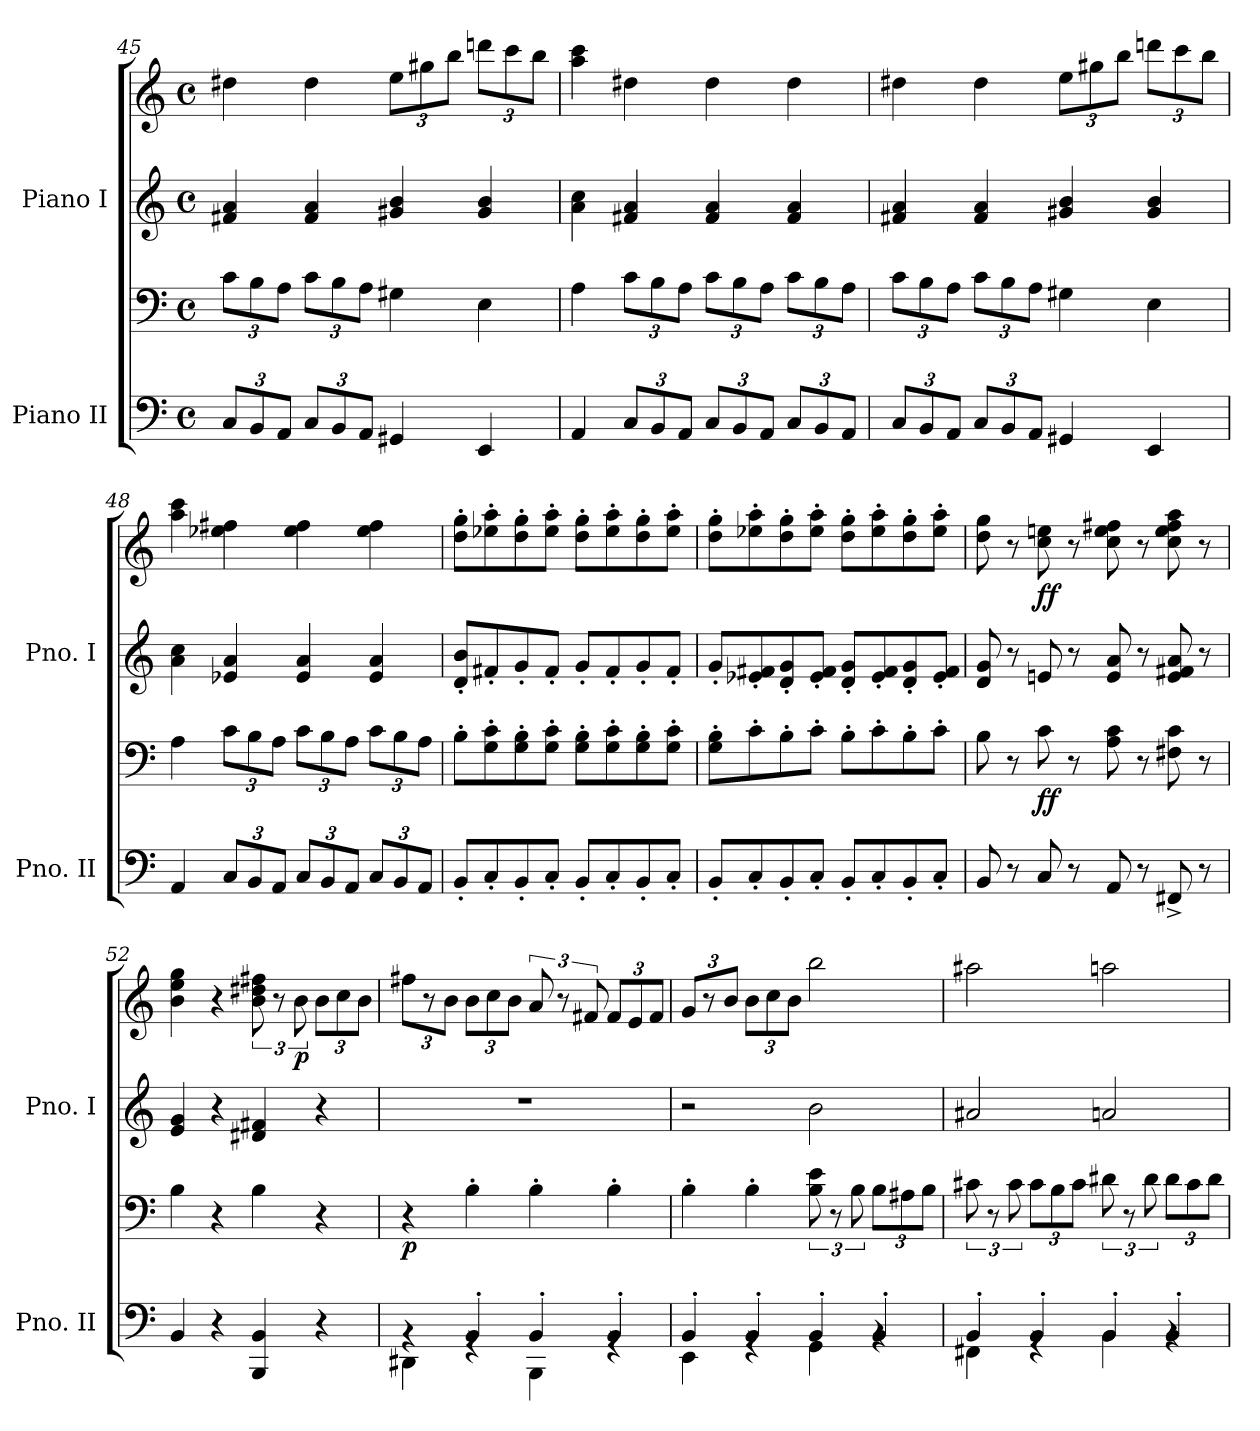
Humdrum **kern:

**kern	**kern	**dynam	**kern	**kern	**dynam
*part2	*part2	*part2	*part1	*part1	*part1
*staff4	*staff3	*staff3/4	*staff2	*staff1	*staff1/2
*I"Piano II	*	*	*I"Piano I	*	*
*I'Pno. II	*	*	*I'Pno. I	*	*
*clefF4	*clefF4	*	*clefG2	*clefG2	*
*k[]	*k[]	*	*k[]	*k[]	*
*M4/4	*M4/4	*	*M4/4	*M4/4	*
*met(c)	*met(c)	*	*met(c)	*met(c)	*
*Xbrackettup	*Xbrackettup	*	*	*	*
=45	=45	=45	=45	=45	=45
12C/L	12c\L	.	4f#X/ 4a/	4dd#X\	.
12BB/	12B\	.	.	.	.
12AA/J	12A\J	.	.	.	.
12C/L	12c\L	.	4f#/ 4a/	4dd#\	.
12BB/	12B\	.	.	.	.
12AA/J	12A\J	.	.	.	.
*	*	*	*	*Xbrackettup	*
4GG#X/	4G#X\	.	4g#X/ 4b/	12ee\L	.
.	.	.	.	12gg#X\	.
.	.	.	.	12bb\J	.
4EE/	4E\	.	4g#/ 4b/	12dddn\L	.
.	.	.	.	12ccc\	.
.	.	.	.	12bb\J	.
=46	=46	=46	=46	=46	=46
4AA/	4A\	.	4a\ 4cc\	4aa\ 4ccc\	.
12C/L	12c\L	.	4f#X/ 4a/	4dd#X\	.
12BB/	12B\	.	.	.	.
12AA/J	12A\J	.	.	.	.
12C/L	12c\L	.	4f#/ 4a/	4dd#\	.
12BB/	12B\	.	.	.	.
12AA/J	12A\J	.	.	.	.
12C/L	12c\L	.	4f#/ 4a/	4dd#\	.
12BB/	12B\	.	.	.	.
12AA/J	12A\J	.	.	.	.
!!LO:LB:g=z
=47	=47	=47	=47	=47	=47
12C/L	12c\L	.	4f#X/ 4a/	4dd#X\	.
12BB/	12B\	.	.	.	.
12AA/J	12A\J	.	.	.	.
12C/L	12c\L	.	4f#/ 4a/	4dd#\	.
12BB/	12B\	.	.	.	.
12AA/J	12A\J	.	.	.	.
4GG#X/	4G#X\	.	4g#X/ 4b/	12ee\L	.
.	.	.	.	12gg#X\	.
.	.	.	.	12bb\J	.
4EE/	4E\	.	4g#/ 4b/	12dddn\L	.
.	.	.	.	12ccc\	.
.	.	.	.	12bb\J	.
=48	=48	=48	=48	=48	=48
4AA/	4A\	.	4a\ 4cc\	4aa\ 4ccc\	.
12C/L	12c\L	.	4e-X/ 4a/	4ee-X\ 4ff#X\	.
12BB/	12B\	.	.	.	.
12AA/J	12A\J	.	.	.	.
12C/L	12c\L	.	4e-/ 4a/	4ee-\ 4ff#\	.
12BB/	12B\	.	.	.	.
12AA/J	12A\J	.	.	.	.
12C/L	12c\L	.	4e-/ 4a/	4ee-\ 4ff#\	.
12BB/	12B\	.	.	.	.
12AA/J	12A\J	.	.	.	.
=49	=49	=49	=49	=49	=49
8BB'/L	8B'\L	.	8d/' 8b/'L	8dd\' 8gg\'L	.
8C'/	8G\' 8c\'	.	8f#X'/	8ee-X\' 8aa\'	.
8BB'/	8G\' 8B\'	.	8g'/	8dd\' 8gg\'	.
8C'/J	8G\' 8c\'J	.	8f#'/J	8ee-\' 8aa\'J	.
8BB'/L	8G\' 8B\'L	.	8g'/L	8dd\' 8gg\'L	.
8C'/	8G\' 8c\'	.	8f#'/	8ee-\' 8aa\'	.
8BB'/	8G\' 8B\'	.	8g'/	8dd\' 8gg\'	.
8C'/J	8G\' 8c\'J	.	8f#'/J	8ee-\' 8aa\'J	.
=50	=50	=50	=50	=50	=50
8BB'/L	8G\' 8B\'L	.	8g'/L	8dd\' 8gg\'L	.
8C'/	8c'\	.	8e-X/' 8f#X/'	8ee-X\' 8aa\'	.
8BB'/	8B'\	.	8d/' 8g/'	8dd\' 8gg\'	.
8C'/J	8c'\J	.	8e-/' 8f#/'J	8ee-\' 8aa\'J	.
8BB'/L	8B'\L	.	8d/' 8g/'L	8dd\' 8gg\'L	.
8C'/	8c'\	.	8e-/' 8f#/'	8ee-\' 8aa\'	.
8BB'/	8B'\	.	8d/' 8g/'	8dd\' 8gg\'	.
8C'/J	8c'\J	.	8e-/' 8f#/'J	8ee-\' 8aa\'J	.
!!LO:LB:g=z
=51	=51	=51	=51	=51	=51
8BB/	8B\	.	8d/ 8g/	8dd\ 8gg\	.
8r	8r	.	8r	8r	.
!	!	!LO:DY:b	!	!	!LO:DY:b
8C/	8c\	ff	8en/	8cc\ 8een\	ff
8r	8r	.	8r	8r	.
8AA/	8A\ 8c\	.	8e/ 8a/	8cc\ 8ee\ 8ff#X\	.
8r	8r	.	8r	8r	.
8FF#X^/	8F#X\ 8c\	.	8e/ 8f#X/ 8a/	8cc\ 8ee\ 8ff#\ 8aa\	.
8r	8r	.	8r	8r	.
=52	=52	=52	=52	=52	=52
4BB/	4B\	.	4e/ 4g/	4b\ 4ee\ 4gg\	.
4r	4r	.	4r	4r	.
*	*	*	*	*brackettup	*
4BBB/ 4BB/	4B\	.	4d#X/ 4f#X/	12b\ 12dd#X\ 12ff#X\	.
.	.	.	.	12r	.
!	!	!	!	!	!LO:DY:b
.	.	.	.	12b\	p
*	*	*	*	*Xbrackettup	*
4r	4r	.	4r	12b\L	.
.	.	.	.	12cc\	.
.	.	.	.	12b\J	.
=53	=53	=53	=53	=53	=53
*^	*	*	*	*	*
*	*	*	*	*	*brackettup	*
!	!	!	!LO:DY:b	!	!	!
4rBB	4DD#X\	4r	p	1r	12ff#X\L	.
.	.	.	.	.	12r	.
.	.	.	.	.	12b\J	.
*	*	*	*	*	*Xbrackettup	*
4BB'/	4rGG	4B'\	.	.	12b\L	.
.	.	.	.	.	12cc\	.
.	.	.	.	.	12b\J	.
*	*	*	*	*	*brackettup	*
4BB'/	4BBB\	4B'\	.	.	12a/	.
.	.	.	.	.	12r	.
.	.	.	.	.	12f#X/	.
*	*	*	*	*	*Xbrackettup	*
4BB'/	4rGG	4B'\	.	.	12f#/L	.
.	.	.	.	.	12e/	.
.	.	.	.	.	12f#/J	.
=54	=54	=54	=54	=54	=54	=54
*	*	*	*	*	*brackettup	*
4BB'/	4EE\	4B'\	.	2r	12g/L	.
.	.	.	.	.	12r	.
.	.	.	.	.	12b/J	.
*	*	*	*	*	*Xbrackettup	*
4BB'/	4rGG	4B'\	.	.	12b\L	.
.	.	.	.	.	12cc\	.
.	.	.	.	.	12b\J	.
*	*	*brackettup	*	*	*	*
4BB'/	4GG\	12B\ 12e\	.	2b\	2bb\	.
.	.	12r	.	.	.	.
.	.	12B\	.	.	.	.
*	*	*Xbrackettup	*	*	*	*
4BB'/	4rBB	12B\L	.	.	.	.
.	.	12A#X\	.	.	.	.
.	.	12B\J	.	.	.	.
!!LO:PB:g=z
=55	=55	=55	=55	=55	=55	=55
*	*	*brackettup	*	*	*	*
4BB'/	4FF#X\	12c#X\	.	2a#X/	2aa#X\	.
.	.	12r	.	.	.	.
.	.	12c#\	.	.	.	.
*	*	*Xbrackettup	*	*	*	*
4BB'/	4rGG	12c#\L	.	.	.	.
.	.	12B\	.	.	.	.
.	.	12c#\J	.	.	.	.
*	*	*brackettup	*	*	*	*
4BB'/	4BB\	12d#X\	.	2an/	2aan\	.
.	.	12r	.	.	.	.
.	.	12d#\	.	.	.	.
*	*	*Xbrackettup	*	*	*	*
4BB'/	4rBB	12d#\L	.	.	.	.
.	.	12c#\	.	.	.	.
.	.	12d#\J	.	.	.	.
*v	*v	*	*	*	*	*
=	=	=	=	=	=
*-	*-	*-	*-	*-	*-
